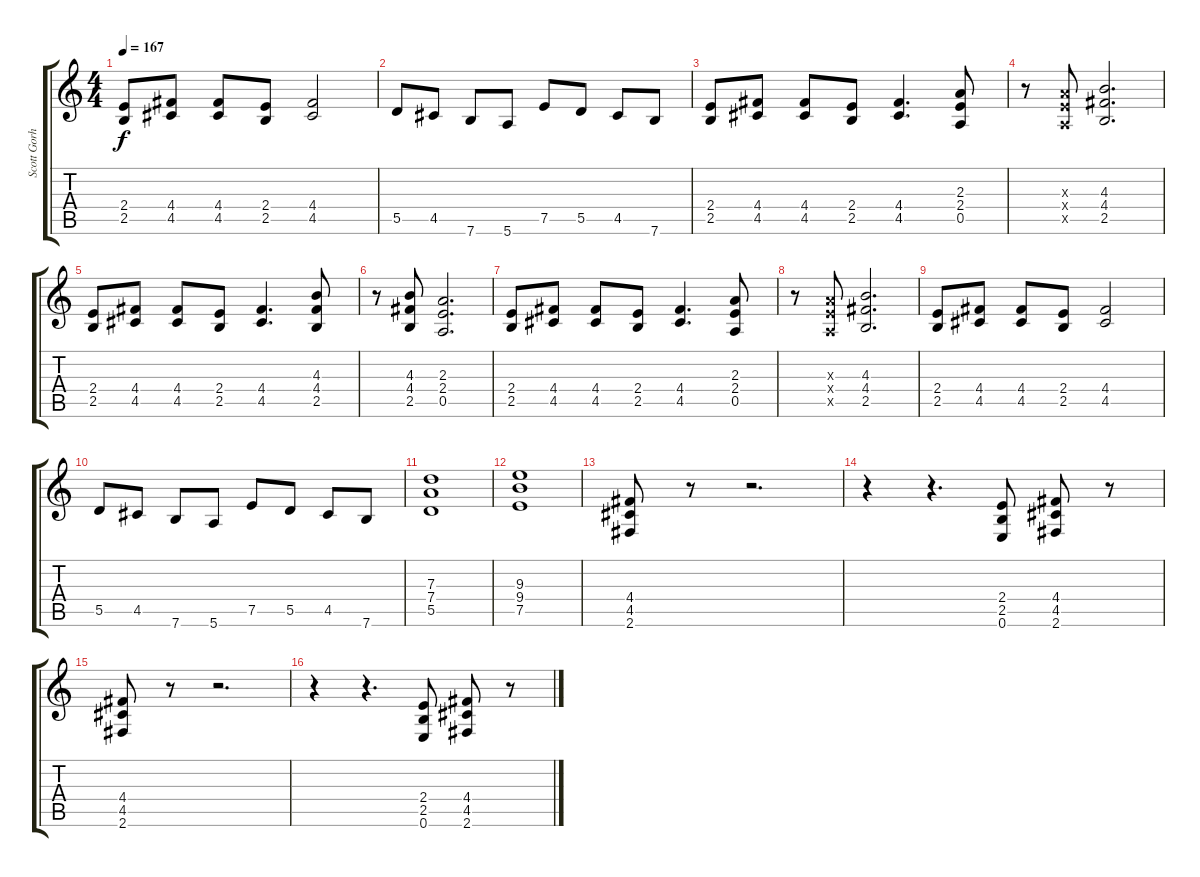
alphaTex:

\track ("Scott Gorham" "Scott Gorh") {instrument overdrivenguitar}
\staff {score tabs}
\tuning (E4 B3 G3 D3 A2 E2) {hide}
\ts (4 4)
\tempo 167
\clef g2
\ks c
(2.4 2.5).8{dy f} (4.4 4.5).8 (4.4 4.5).8 (2.4 2.5).8 (4.4 4.5).2 |
5.5.8 4.5.8 7.6.8 5.6.8 7.5.8 5.5.8 4.5.8 7.6.8 |
(2.4 2.5).8 (4.4 4.5).8 (4.4 4.5).8 (2.4 2.5).8 (4.4 4.5).4{d} (2.3 2.4 0.5).8 |
r.8 (2.3{x} 2.4{x} 0.5{x}).8 (4.3 4.4 2.5).2{d} |
(2.4 2.5).8 (4.4 4.5).8 (4.4 4.5).8 (2.4 2.5).8 (4.4 4.5).4{d} (4.3 4.4 2.5).8 |
r.8 (4.3 4.4 2.5).8 (2.3 2.4 0.5).2{d} |
(2.4 2.5).8 (4.4 4.5).8 (4.4 4.5).8 (2.4 2.5).8 (4.4 4.5).4{d} (2.3 2.4 0.5).8 |
r.8 (2.3{x} 2.4{x} 0.5{x}).8 (4.3 4.4 2.5).2{d} |
(2.4 2.5).8 (4.4 4.5).8 (4.4 4.5).8 (2.4 2.5).8 (4.4 4.5).2 |
5.5.8 4.5.8 7.6.8 5.6.8 7.5.8 5.5.8 4.5.8 7.6.8 |
(7.3 7.4 5.5).1 |
(9.3 9.4 7.5).1 |
(4.4 4.5 2.6).8 r.8 r.2{d} |
r.4 r.4{d} (2.4 2.5 0.6).8 (4.4 4.5 2.6).8 r.8 |
(4.4 4.5 2.6).8 r.8 r.2{d} |
r.4 r.4{d} (2.4 2.5 0.6).8 (4.4 4.5 2.6).8 r.8
